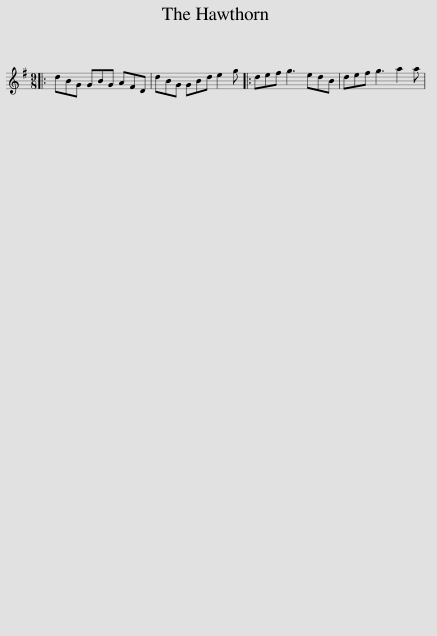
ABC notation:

X:1
L:1/8
M:9/8
I:linebreak $
K:G
V:1 treble
V:1
|: dBG GBG AFD | dBG GBd e2 g |: def g3 edB | def g3 a2 a | %4
